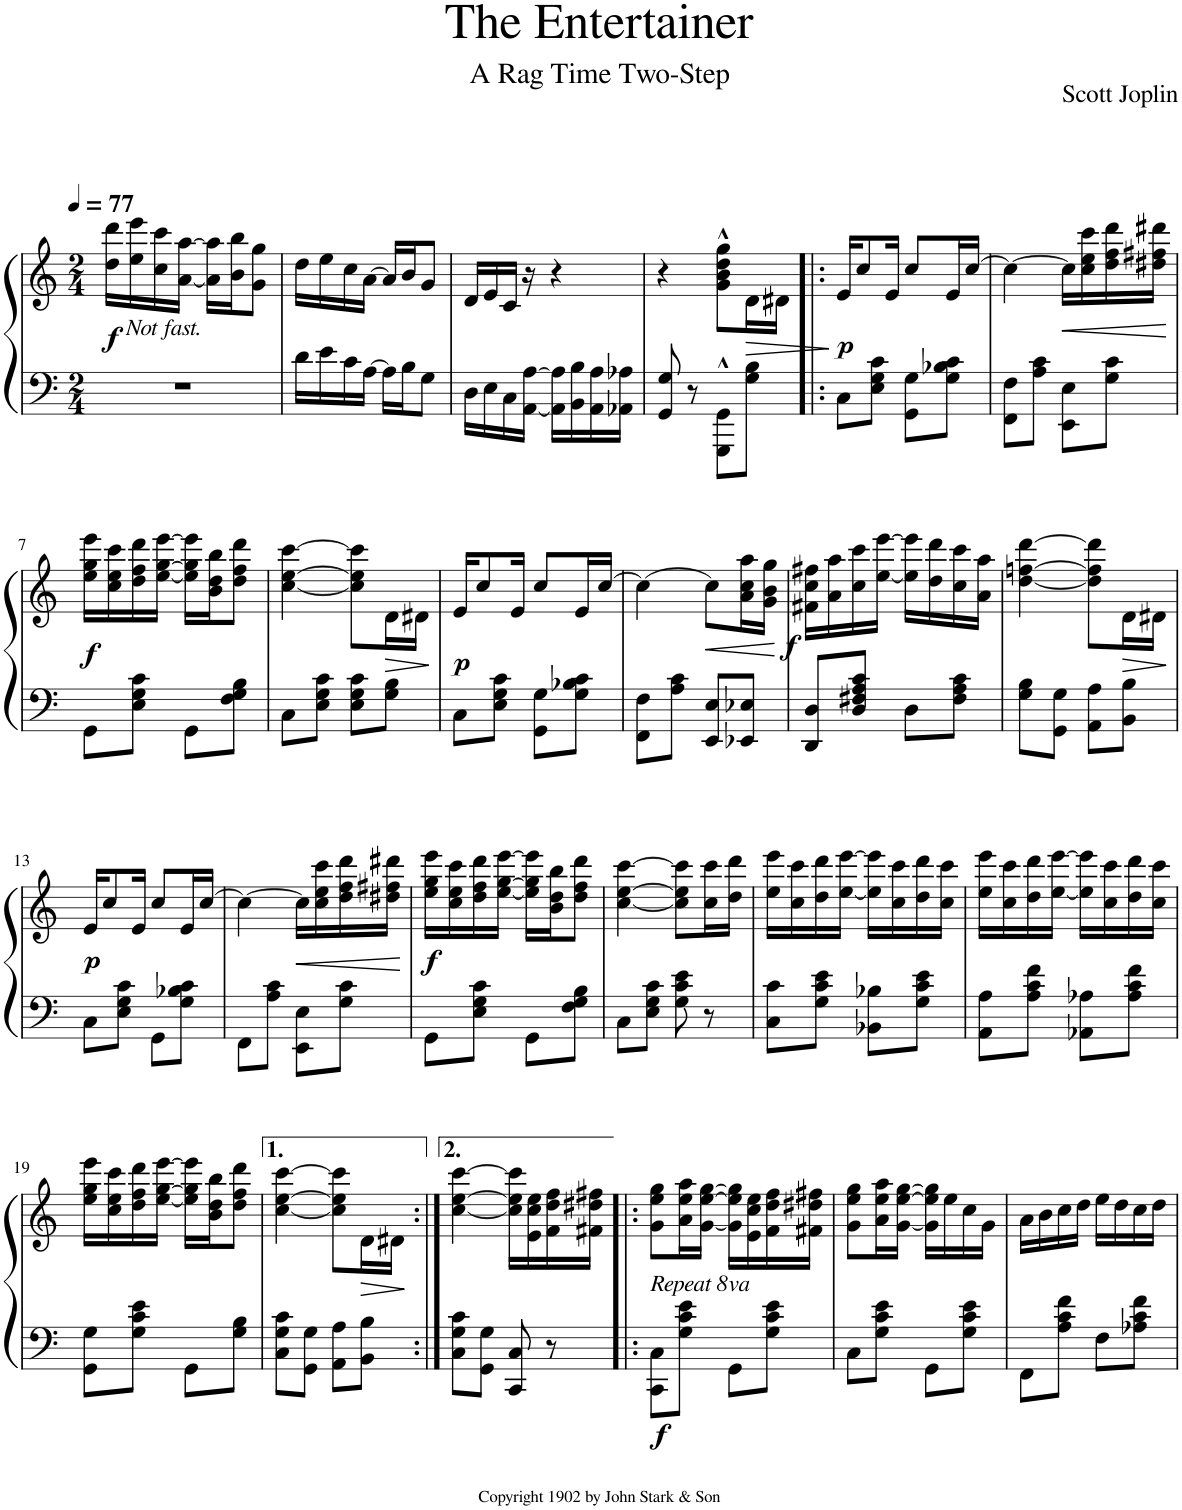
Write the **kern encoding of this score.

**kern	**kern	**dynam
*part1	*part1	*part1
*staff2	*staff1	*staff1/2
*I"Piano	*	*
*I'Pno.	*	*
*clefF4	*clefG2	*
*k[]	*k[]	*
*M2/4	*M2/4	*
*MM77	*MM77	*
=1	=1	=1
!	!LO:TX:b:i:t=Not fast.	!
!	!	!LO:DY:b
2r	16dd\ 16ddd\LL	f
.	16ee\ 16eee\	.
.	16cc\ 16ccc\	.
.	[16a\ [16aa\JJ	.
.	16a\] 16aa\]LL	.
.	16b\ 16bb\J	.
.	8g\ 8gg\J	.
=2	=2	=2
16d\LL	16dd\LL	.
16e\	16ee\	.
16c\	16cc\	.
[16A\JJ	[16a\JJ	.
16A\LL]	16a/LL]	.
16B\J	16b/J	.
8G\J	8g/J	.
=3	=3	=3
16D\LL	16d/LL	.
16E\	16e/	.
16C\	16c/JJ	.
[16AA\ [16A\JJ	16r	.
16AA\] 16A\]LL	4r	.
16BB\ 16B\	.	.
16AA\ 16A\	.	.
16AA-X\ 16A-X\JJ	.	.
=4	=4	=4
8GG/ 8G/	4r	.
8r	.	.
8GGG\^^ 8GG\^^L	8g\^^ 8b\^^ 8dd\^^ 8gg\^^L	.
!	!	!LO:HP:b
8G\ 8B\J	16d\L	>
.	16d#X\JJ	.
.	.	]
=5!|:	=5!|:	=5!|:
!	!	!LO:DY:b
8C\L	16e/KL	p
.	8cc/	.
8E\ 8G\ 8c\J	.	.
.	16e/Jk	.
8GG\ 8G\L	8cc/L	.
8G\ 8B-X\ 8c\J	16e/L	.
.	[16cc/JJ	.
=6	=6	=6
8FF\ 8F\L	4cc\_	.
8A\ 8c\J	.	.
!	!	!LO:HP:b
8EE\ 8E\L	16cc\LL]	<
.	16cc\ 16ee\ 16ccc\	.
8G\ 8c\J	16dd\ 16ff\ 16ddd\	.
.	16dd#X\ 16ff#X\ 16ddd#X\JJ	.
.	.	[
!!LO:LB:g=z
=7	=7	=7
!	!	!LO:DY:b
8GG\L	16ee\ 16gg\ 16eee\LL	f
.	16cc\ 16ee\ 16ccc\	.
8E\ 8G\ 8c\J	16dd\ 16ff\ 16ddd\	.
.	[16ee\ [16gg\ [16eee\JJ	.
8GG\L	16ee\] 16gg\] 16eee\]LL	.
.	16b\ 16dd\ 16bb\J	.
8F\ 8G\ 8B\J	8dd\ 8ff\ 8ddd\J	.
=8	=8	=8
8C\L	[4cc\ [4ee\ [4ccc\	.
8E\ 8G\ 8c\J	.	.
8E\ 8G\ 8c\L	8cc\] 8ee\] 8ccc\]L	.
!	!	!LO:HP:b
8G\ 8B\J	16d\L	>
.	16d#X\JJ	.
.	.	]
=9	=9	=9
!	!	!LO:DY:b
8C\L	16e/KL	p
.	8cc/	.
8E\ 8G\ 8c\J	.	.
.	16e/Jk	.
8GG\ 8G\L	8cc/L	.
8G\ 8B-X\ 8c\J	16e/L	.
.	[16cc/JJ	.
=10	=10	=10
8FF\ 8F\L	4cc\_	.
8A\ 8c\J	.	.
!	!	!LO:HP:b
8EE/ 8E/L	8cc\L]	<
8EE-X/ 8E-X/J	16a\ 16cc\ 16aa\L	.
.	16g\ 16b\ 16gg\JJ	.
.	.	[
=11	=11	=11
!	!	!LO:DY:b
8DD/ 8D/L	16f#X\ 16cc\ 16ff#X\LL	f
.	16a\ 16aa\	.
8D/ 8F#X/ 8A/ 8c/J	16cc\ 16ccc\	.
.	[16ee\ [16eee\JJ	.
8D\L	16ee\] 16eee\]LL	.
.	16dd\ 16ddd\	.
8F#\ 8A\ 8c\J	16cc\ 16ccc\	.
.	16a\ 16aa\JJ	.
=12	=12	=12
8G\ 8B\L	[4dd\ [4ffn\ [4ddd\	.
8GG\ 8G\J	.	.
8AA\ 8A\L	8dd\] 8ff\] 8ddd\]L	.
!	!	!LO:HP:b
8BB\ 8B\J	16d\L	>
.	16d#X\JJ	.
.	.	]
!!LO:LB:g=z
=13	=13	=13
!	!	!LO:DY:b
8C\L	16e/KL	p
.	8cc/	.
8E\ 8G\ 8c\J	.	.
.	16e/Jk	.
8GG\L	8cc/L	.
8G\ 8B-X\ 8c\J	16e/L	.
.	[16cc/JJ	.
=14	=14	=14
8FF\L	4cc\_	.
8A\ 8c\J	.	.
!	!	!LO:HP:b
8EE\ 8E\L	16cc\LL]	<
.	16cc\ 16ee\ 16ccc\	.
8G\ 8c\J	16dd\ 16ff\ 16ddd\	.
.	16dd#X\ 16ff#X\ 16ddd#X\JJ	.
.	.	[
=15	=15	=15
!	!	!LO:DY:b
8GG\L	16ee\ 16gg\ 16eee\LL	f
.	16cc\ 16ee\ 16ccc\	.
8E\ 8G\ 8c\J	16dd\ 16ff\ 16ddd\	.
.	[16ee\ [16gg\ [16eee\JJ	.
8GG\L	16ee\] 16gg\] 16eee\]LL	.
.	16b\ 16dd\ 16bb\J	.
8F\ 8G\ 8B\J	8dd\ 8ff\ 8ddd\J	.
=16	=16	=16
8C\L	[4cc\ [4ee\ [4ccc\	.
8E\ 8G\ 8c\J	.	.
8G\ 8c\ 8e\	8cc\] 8ee\] 8ccc\]L	.
8r	16cc\ 16ccc\L	.
.	16dd\ 16ddd\JJ	.
=17	=17	=17
8C\ 8c\L	16ee\ 16eee\LL	.
.	16cc\ 16ccc\	.
8G\ 8c\ 8e\J	16dd\ 16ddd\	.
.	[16ee\ [16eee\JJ	.
8BB-X\ 8B-X\L	16ee\] 16eee\]LL	.
.	16cc\ 16ccc\	.
8G\ 8c\ 8e\J	16dd\ 16ddd\	.
.	16cc\ 16ccc\JJ	.
=18	=18	=18
8AA\ 8A\L	16ee\ 16eee\LL	.
.	16cc\ 16ccc\	.
8A\ 8c\ 8f\J	16dd\ 16ddd\	.
.	[16ee\ [16eee\JJ	.
8AA-X\ 8A-X\L	16ee\] 16eee\]LL	.
.	16cc\ 16ccc\	.
8A-\ 8c\ 8f\J	16dd\ 16ddd\	.
.	16cc\ 16ccc\JJ	.
!!LO:LB:g=z
=19	=19	=19
8GG\ 8G\L	16ee\ 16gg\ 16eee\LL	.
.	16cc\ 16ee\ 16ccc\	.
8G\ 8c\ 8e\J	16dd\ 16ff\ 16ddd\	.
.	[16ee\ [16gg\ [16eee\JJ	.
8GG\L	16ee\] 16gg\] 16eee\]LL	.
.	16b\ 16dd\ 16bb\J	.
8G\ 8B\J	8dd\ 8ff\ 8ddd\J	.
=20	=20	=20
8C\ 8G\ 8c\L	[4cc\ [4ee\ [4ccc\	.
8GG\ 8G\J	.	.
8AA\ 8A\L	8cc\] 8ee\] 8ccc\]L	.
!	!	!LO:HP:b
8BB\ 8B\J	16d\L	>
.	16d#X\JJ	.
.	.	]
=21:|!	=21:|!	=21:|!
8C\ 8G\ 8c\L	[4cc\ [4ee\ [4ccc\	.
8GG\ 8G\J	.	.
8CC/ 8C/	16cc\] 16ee\] 16ccc\]LL	.
.	16e\ 16cc\ 16ee\	.
8r	16f\ 16dd\ 16ff\	.
.	16f#X\ 16dd#X\ 16ff#X\JJ	.
=22!|:	=22!|:	=22!|:
!	!LO:TX:b:i:t=Repeat 8va	!
!	!	!LO:DY:b=2
8CC\ 8C\L	8g\ 8ee\ 8gg\L	f
8G\ 8c\ 8e\J	16a\ 16ee\ 16aa\L	.
.	[16g\ [16ee\ [16gg\JJ	.
8GG\L	16g\] 16ee\] 16gg\]LL	.
.	16e\ 16cc\ 16ee\	.
8G\ 8c\ 8e\J	16f\ 16dd\ 16ff\	.
.	16f#X\ 16dd#X\ 16ff#X\JJ	.
=23	=23	=23
8C\L	8g\ 8ee\ 8gg\L	.
8G\ 8c\ 8e\J	16a\ 16ee\ 16aa\L	.
.	[16g\ [16ee\ [16gg\JJ	.
8GG\L	16g\] 16ee\] 16gg\]LL	.
.	16ee\	.
8G\ 8c\ 8e\J	16cc\	.
.	16g\JJ	.
=24	=24	=24
8FF\L	16a\LL	.
.	16b\	.
8A\ 8c\ 8f\J	16cc\	.
.	16dd\JJ	.
8F\L	16ee\LL	.
.	16dd\	.
8A-X\ 8c\ 8f\J	16cc\	.
.	16dd\JJ	.
=	=	=
*-	*-	*-
